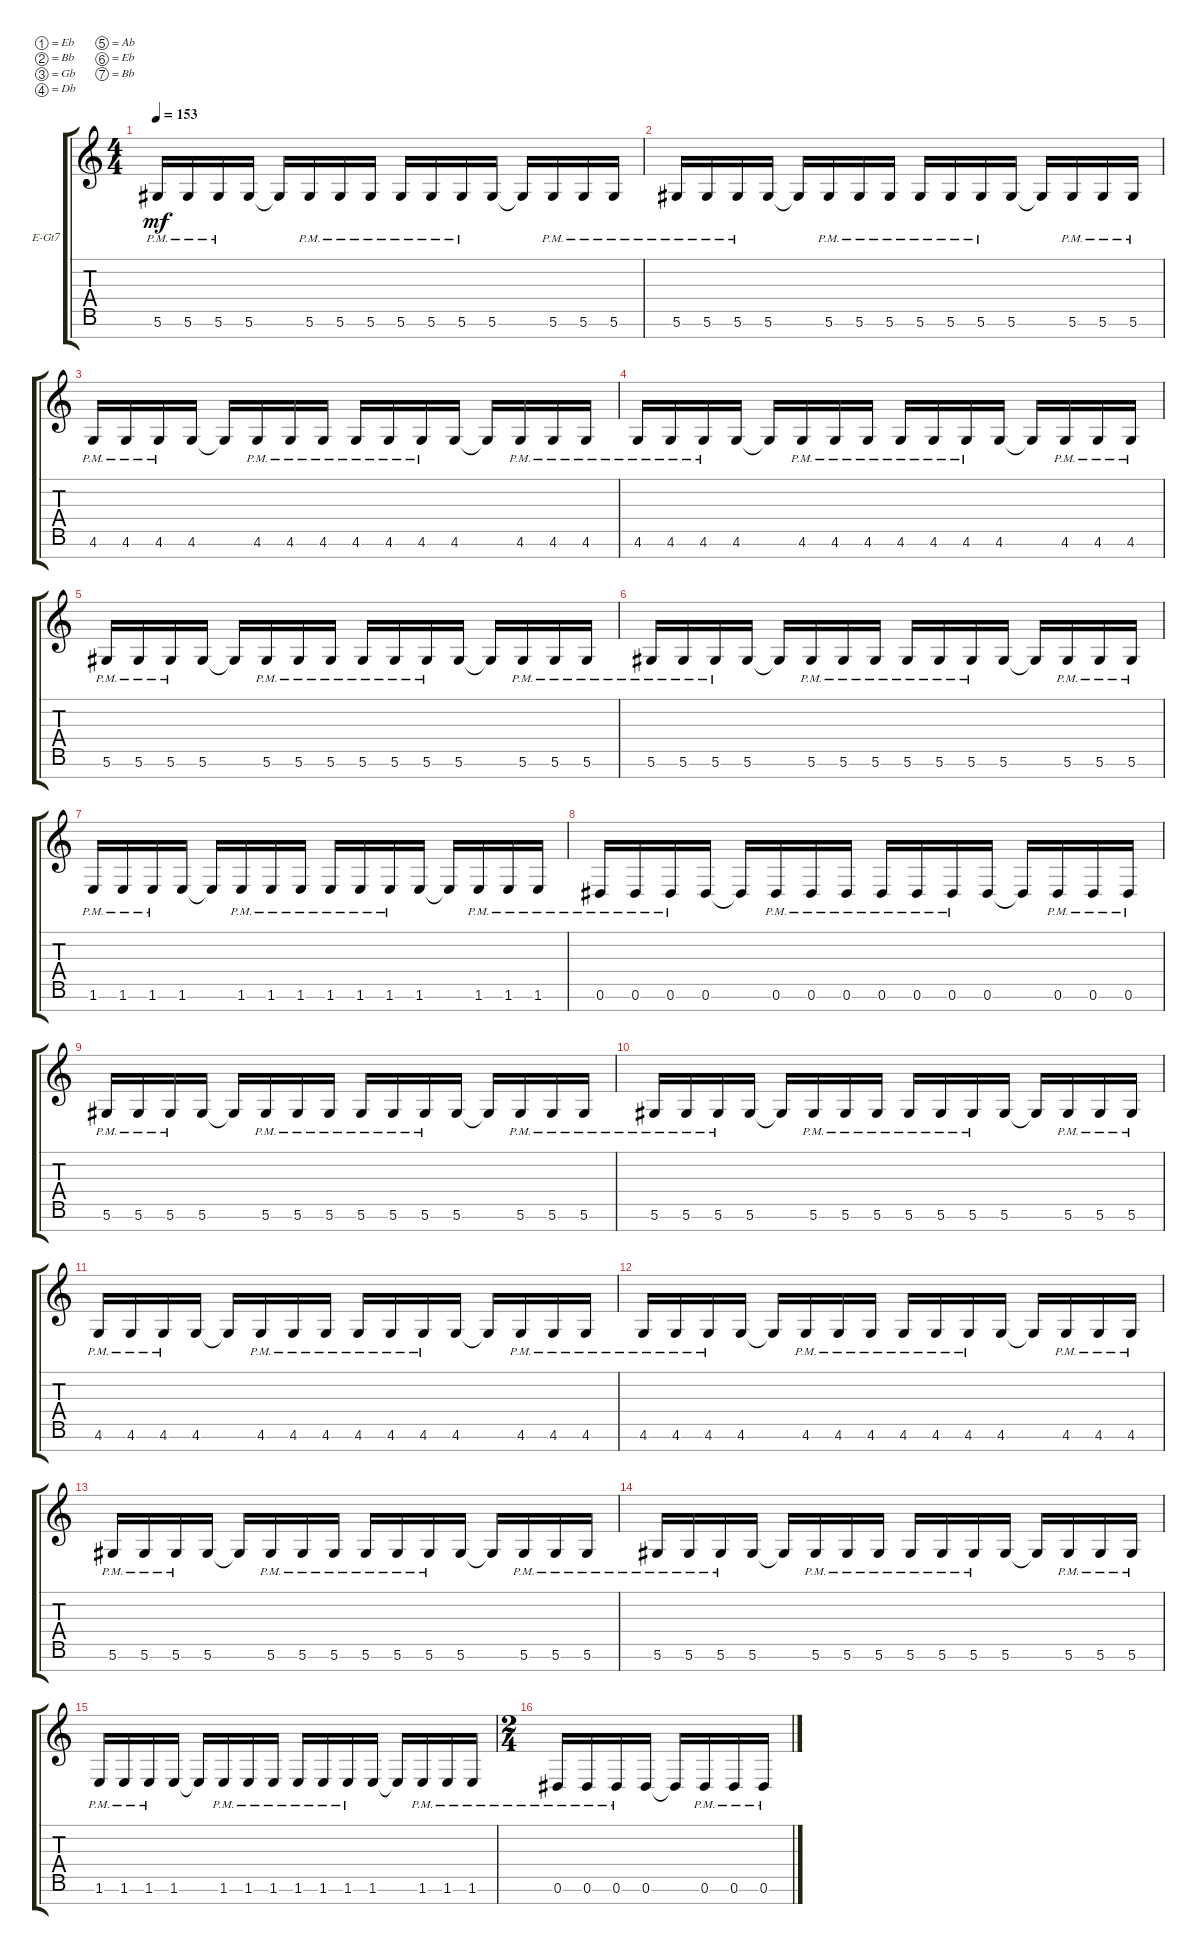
\bracketExtendMode groupsimilarinstruments
\firstSystemTrackNameOrientation horizontal
\otherSystemsTrackNameOrientation horizontal
\track ("right" "E-Gt7") {instrument distortionguitar}
\staff {score tabs}
\tuning (Eb4 Bb3 Gb3 Db3 Ab2 Eb2 Bb1)
\ts (4 4)
\tempo 153
\clef g2
\ks c
5.6{pm}.16{dy mf} 5.6{pm}.16 5.6{pm}.16 5.6.16 5.6{t}.16 5.6{pm}.16 5.6{pm}.16 5.6{pm}.16 5.6{pm}.16 5.6{pm}.16 5.6{pm}.16 5.6.16 5.6{t}.16 5.6{pm}.16 5.6{pm}.16 5.6{pm}.16 |
5.6{pm}.16 5.6{pm}.16 5.6{pm}.16 5.6.16 5.6{t}.16 5.6{pm}.16 5.6{pm}.16 5.6{pm}.16 5.6{pm}.16 5.6{pm}.16 5.6{pm}.16 5.6.16 5.6{t}.16 5.6{pm}.16 5.6{pm}.16 5.6{pm}.16 |
4.6{pm}.16 4.6{pm}.16 4.6{pm}.16 4.6.16 4.6{t}.16 4.6{pm}.16 4.6{pm}.16 4.6{pm}.16 4.6{pm}.16 4.6{pm}.16 4.6{pm}.16 4.6.16 4.6{t}.16 4.6{pm}.16 4.6{pm}.16 4.6{pm}.16 |
4.6{pm}.16 4.6{pm}.16 4.6{pm}.16 4.6.16 4.6{t}.16 4.6{pm}.16 4.6{pm}.16 4.6{pm}.16 4.6{pm}.16 4.6{pm}.16 4.6{pm}.16 4.6.16 4.6{t}.16 4.6{pm}.16 4.6{pm}.16 4.6{pm}.16 |
5.6{pm}.16 5.6{pm}.16 5.6{pm}.16 5.6.16 5.6{t}.16 5.6{pm}.16 5.6{pm}.16 5.6{pm}.16 5.6{pm}.16 5.6{pm}.16 5.6{pm}.16 5.6.16 5.6{t}.16 5.6{pm}.16 5.6{pm}.16 5.6{pm}.16 |
5.6{pm}.16 5.6{pm}.16 5.6{pm}.16 5.6.16 5.6{t}.16 5.6{pm}.16 5.6{pm}.16 5.6{pm}.16 5.6{pm}.16 5.6{pm}.16 5.6{pm}.16 5.6.16 5.6{t}.16 5.6{pm}.16 5.6{pm}.16 5.6{pm}.16 |
1.6{pm}.16 1.6{pm}.16 1.6{pm}.16 1.6.16 1.6{t}.16 1.6{pm}.16 1.6{pm}.16 1.6{pm}.16 1.6{pm}.16 1.6{pm}.16 1.6{pm}.16 1.6.16 1.6{t}.16 1.6{pm}.16 1.6{pm}.16 1.6{pm}.16 |
0.6{pm}.16 0.6{pm}.16 0.6{pm}.16 0.6.16 0.6{t}.16 0.6{pm}.16 0.6{pm}.16 0.6{pm}.16 0.6{pm}.16 0.6{pm}.16 0.6{pm}.16 0.6.16 0.6{t}.16 0.6{pm}.16 0.6{pm}.16 0.6{pm}.16 |
5.6{pm}.16 5.6{pm}.16 5.6{pm}.16 5.6.16 5.6{t}.16 5.6{pm}.16 5.6{pm}.16 5.6{pm}.16 5.6{pm}.16 5.6{pm}.16 5.6{pm}.16 5.6.16 5.6{t}.16 5.6{pm}.16 5.6{pm}.16 5.6{pm}.16 |
5.6{pm}.16 5.6{pm}.16 5.6{pm}.16 5.6.16 5.6{t}.16 5.6{pm}.16 5.6{pm}.16 5.6{pm}.16 5.6{pm}.16 5.6{pm}.16 5.6{pm}.16 5.6.16 5.6{t}.16 5.6{pm}.16 5.6{pm}.16 5.6{pm}.16 |
4.6{pm}.16 4.6{pm}.16 4.6{pm}.16 4.6.16 4.6{t}.16 4.6{pm}.16 4.6{pm}.16 4.6{pm}.16 4.6{pm}.16 4.6{pm}.16 4.6{pm}.16 4.6.16 4.6{t}.16 4.6{pm}.16 4.6{pm}.16 4.6{pm}.16 |
4.6{pm}.16 4.6{pm}.16 4.6{pm}.16 4.6.16 4.6{t}.16 4.6{pm}.16 4.6{pm}.16 4.6{pm}.16 4.6{pm}.16 4.6{pm}.16 4.6{pm}.16 4.6.16 4.6{t}.16 4.6{pm}.16 4.6{pm}.16 4.6{pm}.16 |
5.6{pm}.16 5.6{pm}.16 5.6{pm}.16 5.6.16 5.6{t}.16 5.6{pm}.16 5.6{pm}.16 5.6{pm}.16 5.6{pm}.16 5.6{pm}.16 5.6{pm}.16 5.6.16 5.6{t}.16 5.6{pm}.16 5.6{pm}.16 5.6{pm}.16 |
5.6{pm}.16 5.6{pm}.16 5.6{pm}.16 5.6.16 5.6{t}.16 5.6{pm}.16 5.6{pm}.16 5.6{pm}.16 5.6{pm}.16 5.6{pm}.16 5.6{pm}.16 5.6.16 5.6{t}.16 5.6{pm}.16 5.6{pm}.16 5.6{pm}.16 |
1.6{pm}.16 1.6{pm}.16 1.6{pm}.16 1.6.16 1.6{t}.16 1.6{pm}.16 1.6{pm}.16 1.6{pm}.16 1.6{pm}.16 1.6{pm}.16 1.6{pm}.16 1.6.16 1.6{t}.16 1.6{pm}.16 1.6{pm}.16 1.6{pm}.16 |
\ts (2 4)
0.6{pm}.16 0.6{pm}.16 0.6{pm}.16 0.6.16 0.6{t}.16 0.6{pm}.16 0.6{pm}.16 0.6{pm}.16
